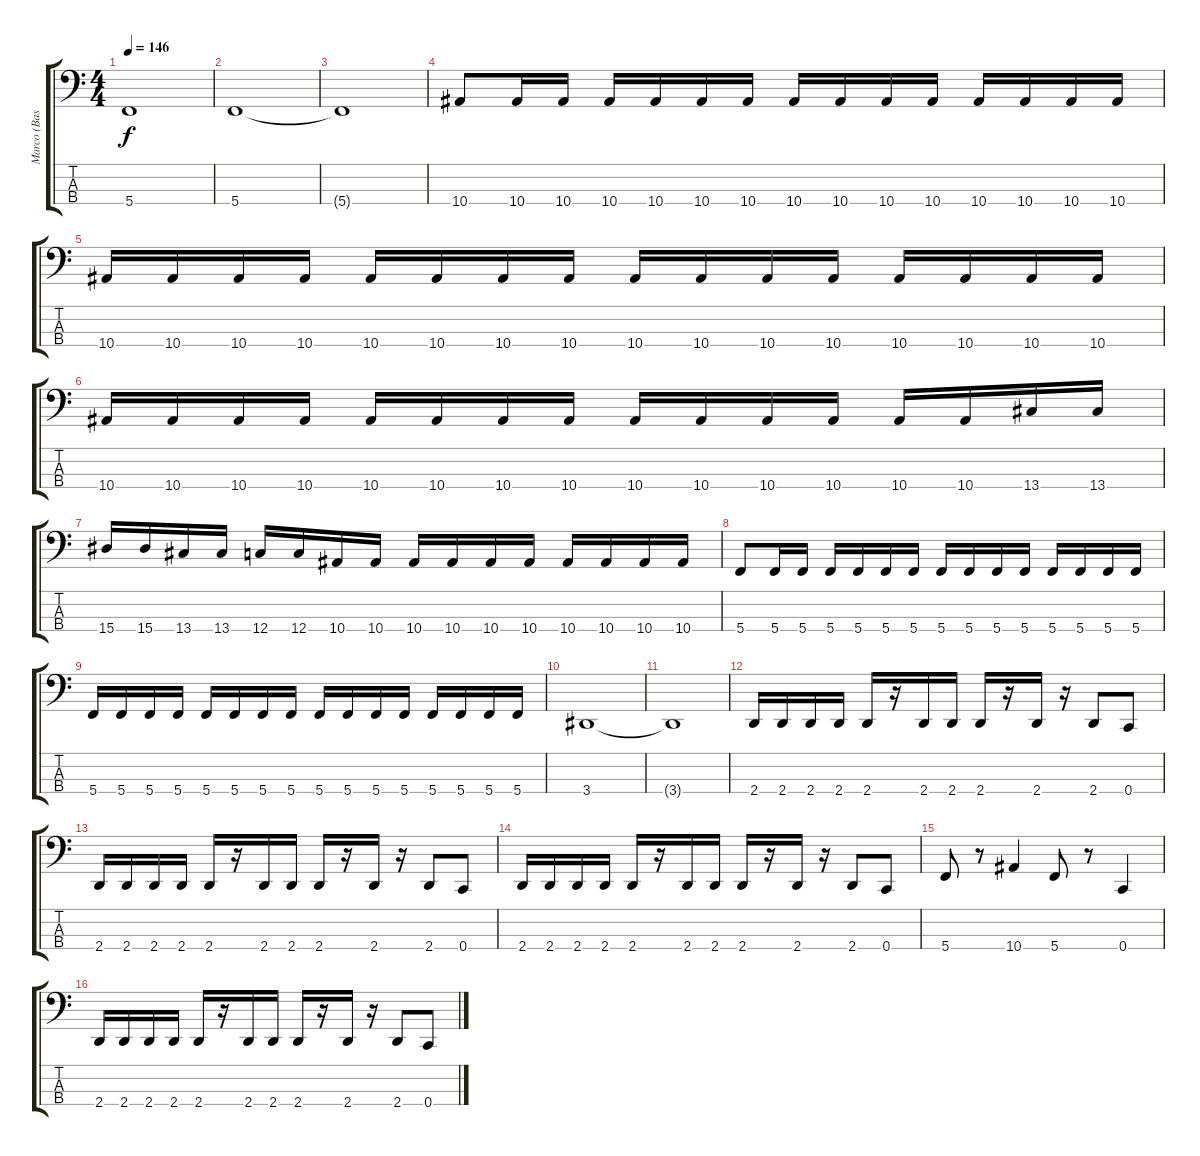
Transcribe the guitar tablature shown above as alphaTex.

\track ("Marco (Bass Guitar)" "Marco (Bas") {instrument electricbassfinger}
\staff {score tabs}
\tuning (F2 C2 G1 C1) {hide}
\ts (4 4)
\tempo 146
\clef f4
\ks c
5.4{t}.1{dy f} |
5.4.1 |
5.4{t}.1 |
10.4.8 10.4.16 10.4.16 10.4.16 10.4.16 10.4.16 10.4.16 10.4.16 10.4.16 10.4.16 10.4.16 10.4.16 10.4.16 10.4.16 10.4.16 |
10.4.16 10.4.16 10.4.16 10.4.16 10.4.16 10.4.16 10.4.16 10.4.16 10.4.16 10.4.16 10.4.16 10.4.16 10.4.16 10.4.16 10.4.16 10.4.16 |
10.4.16 10.4.16 10.4.16 10.4.16 10.4.16 10.4.16 10.4.16 10.4.16 10.4.16 10.4.16 10.4.16 10.4.16 10.4.16 10.4.16 13.4.16 13.4.16 |
15.4.16 15.4.16 13.4.16 13.4.16 12.4.16 12.4.16 10.4.16 10.4.16 10.4.16 10.4.16 10.4.16 10.4.16 10.4.16 10.4.16 10.4.16 10.4.16 |
5.4.8 5.4.16 5.4.16 5.4.16 5.4.16 5.4.16 5.4.16 5.4.16 5.4.16 5.4.16 5.4.16 5.4.16 5.4.16 5.4.16 5.4.16 |
5.4.16 5.4.16 5.4.16 5.4.16 5.4.16 5.4.16 5.4.16 5.4.16 5.4.16 5.4.16 5.4.16 5.4.16 5.4.16 5.4.16 5.4.16 5.4.16 |
3.4.1 |
3.4{t}.1 |
2.4.16 2.4.16 2.4.16 2.4.16 2.4.16 r.16 2.4.16 2.4.16 2.4.16 r.16 2.4.16 r.16 2.4.8 0.4.8 |
2.4.16 2.4.16 2.4.16 2.4.16 2.4.16 r.16 2.4.16 2.4.16 2.4.16 r.16 2.4.16 r.16 2.4.8 0.4.8 |
2.4.16 2.4.16 2.4.16 2.4.16 2.4.16 r.16 2.4.16 2.4.16 2.4.16 r.16 2.4.16 r.16 2.4.8 0.4.8 |
5.4.8 r.8 10.4.4 5.4.8 r.8 0.4.4 |
2.4.16 2.4.16 2.4.16 2.4.16 2.4.16 r.16 2.4.16 2.4.16 2.4.16 r.16 2.4.16 r.16 2.4.8 0.4.8
